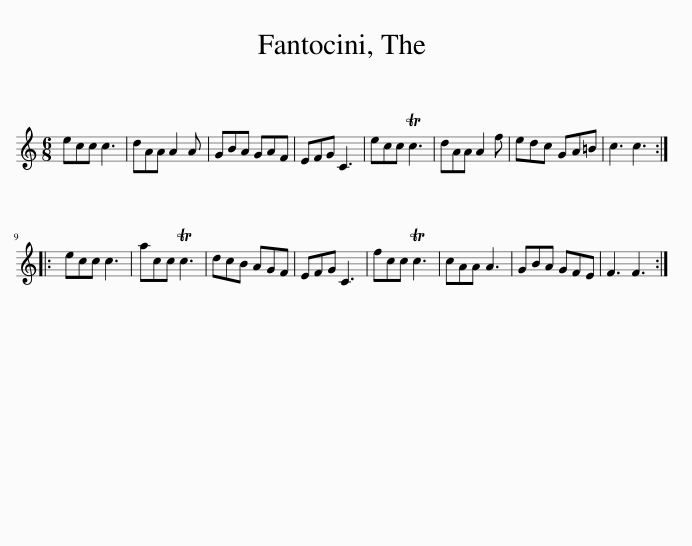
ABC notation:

X:1
L:1/8
M:6/8
I:linebreak $
K:C
V:1 treble
V:1
 ecc c3 | dAA A2 A | GBA GAF | EFG C3 | ecc Tc3 | %5
 dAA A2 f | edc GA=B | c3 c3 ::$ ecc c3 | acc Tc3 | %10
 dcB AGF | EFG C3 | fcc Tc3 | cAA A3 | GBA GFE | %15
 F3 F3 :| %16
